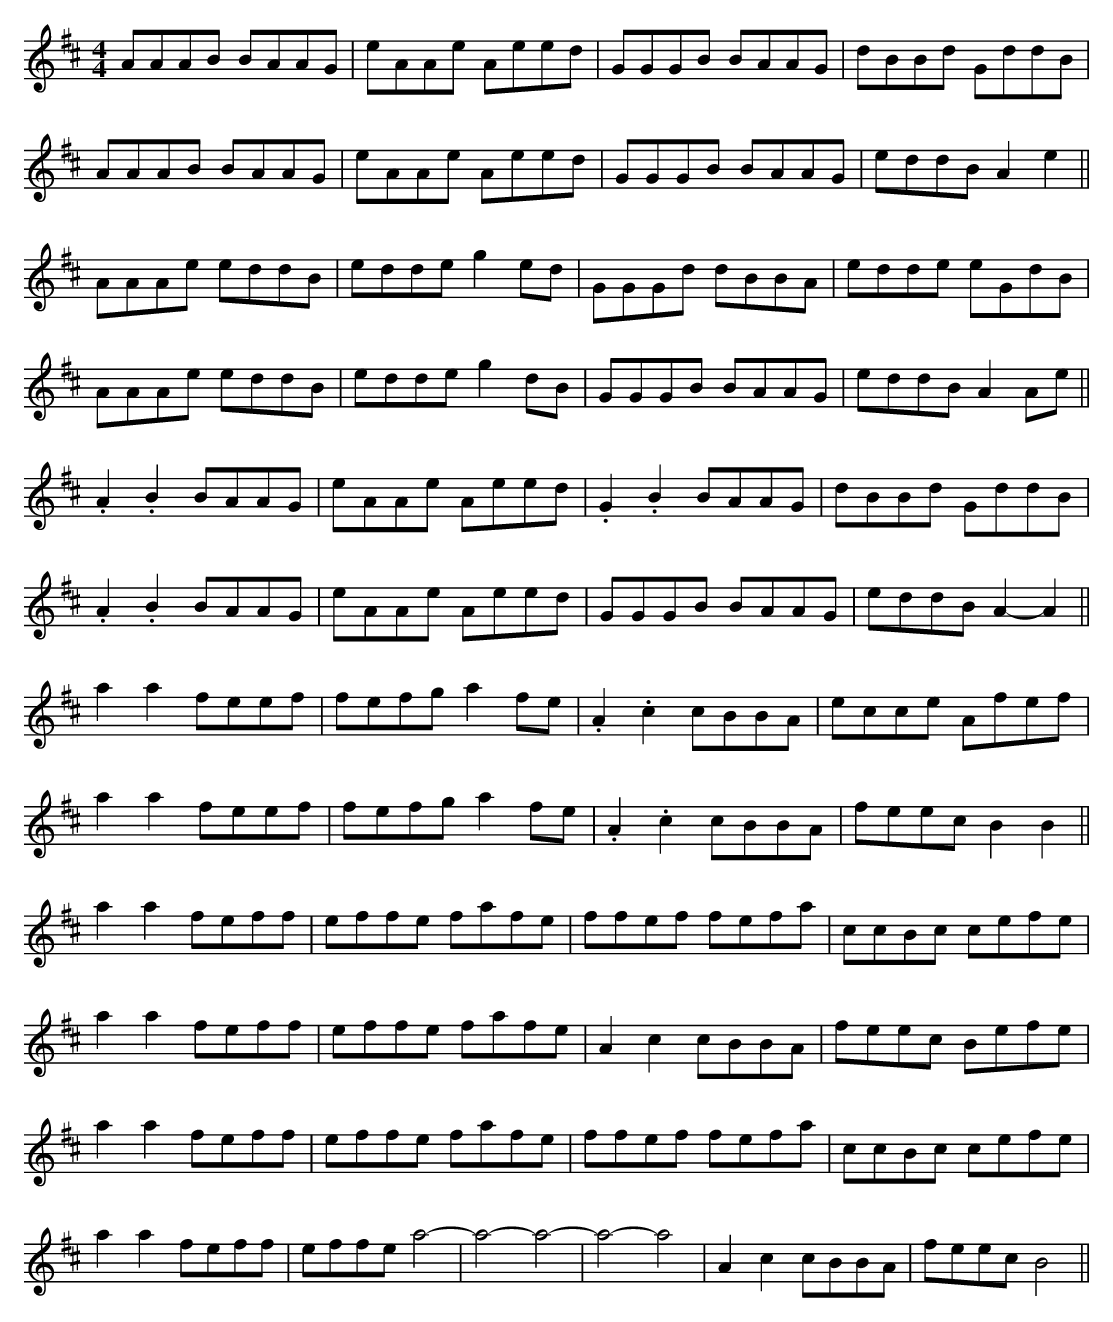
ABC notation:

X:1
M:4/4
K:Bmin
AAAB BAAG|eAAe Aeed|GGGB BAAG|dBBd GddB|
AAAB BAAG|eAAe Aeed|GGGB BAAG|eddB A2 e2||
AAAe eddB|edde g2 ed|GGGd dBBA|edde eGdB|
AAAe eddB|edde g2 dB|GGGB BAAG|eddB A2 Ae||
.A2 .B2 BAAG|eAAe Aeed|.G2 .B2 BAAG|dBBd GddB|
.A2 .B2 BAAG|eAAe Aeed|GGGB BAAG|eddB A2- A2||
a2 a2 feef|fefg a2 fe|.A2 .c2 cBBA|ecce Afef|
a2 a2 feef|fefg a2 fe|.A2 .c2 cBBA|feec B2 B2||
a2 a2 feff|effe fafe|ffef fefa|ccBc cefe|
a2 a2 feff|effe fafe|A2 c2 cBBA|feec Befe|
a2 a2 feff|effe fafe|ffef fefa|ccBc cefe|
a2 a2 feff|effe a4 -|a4- a4 -|a4- a4|A2 c2 cBBA|feec B4||
